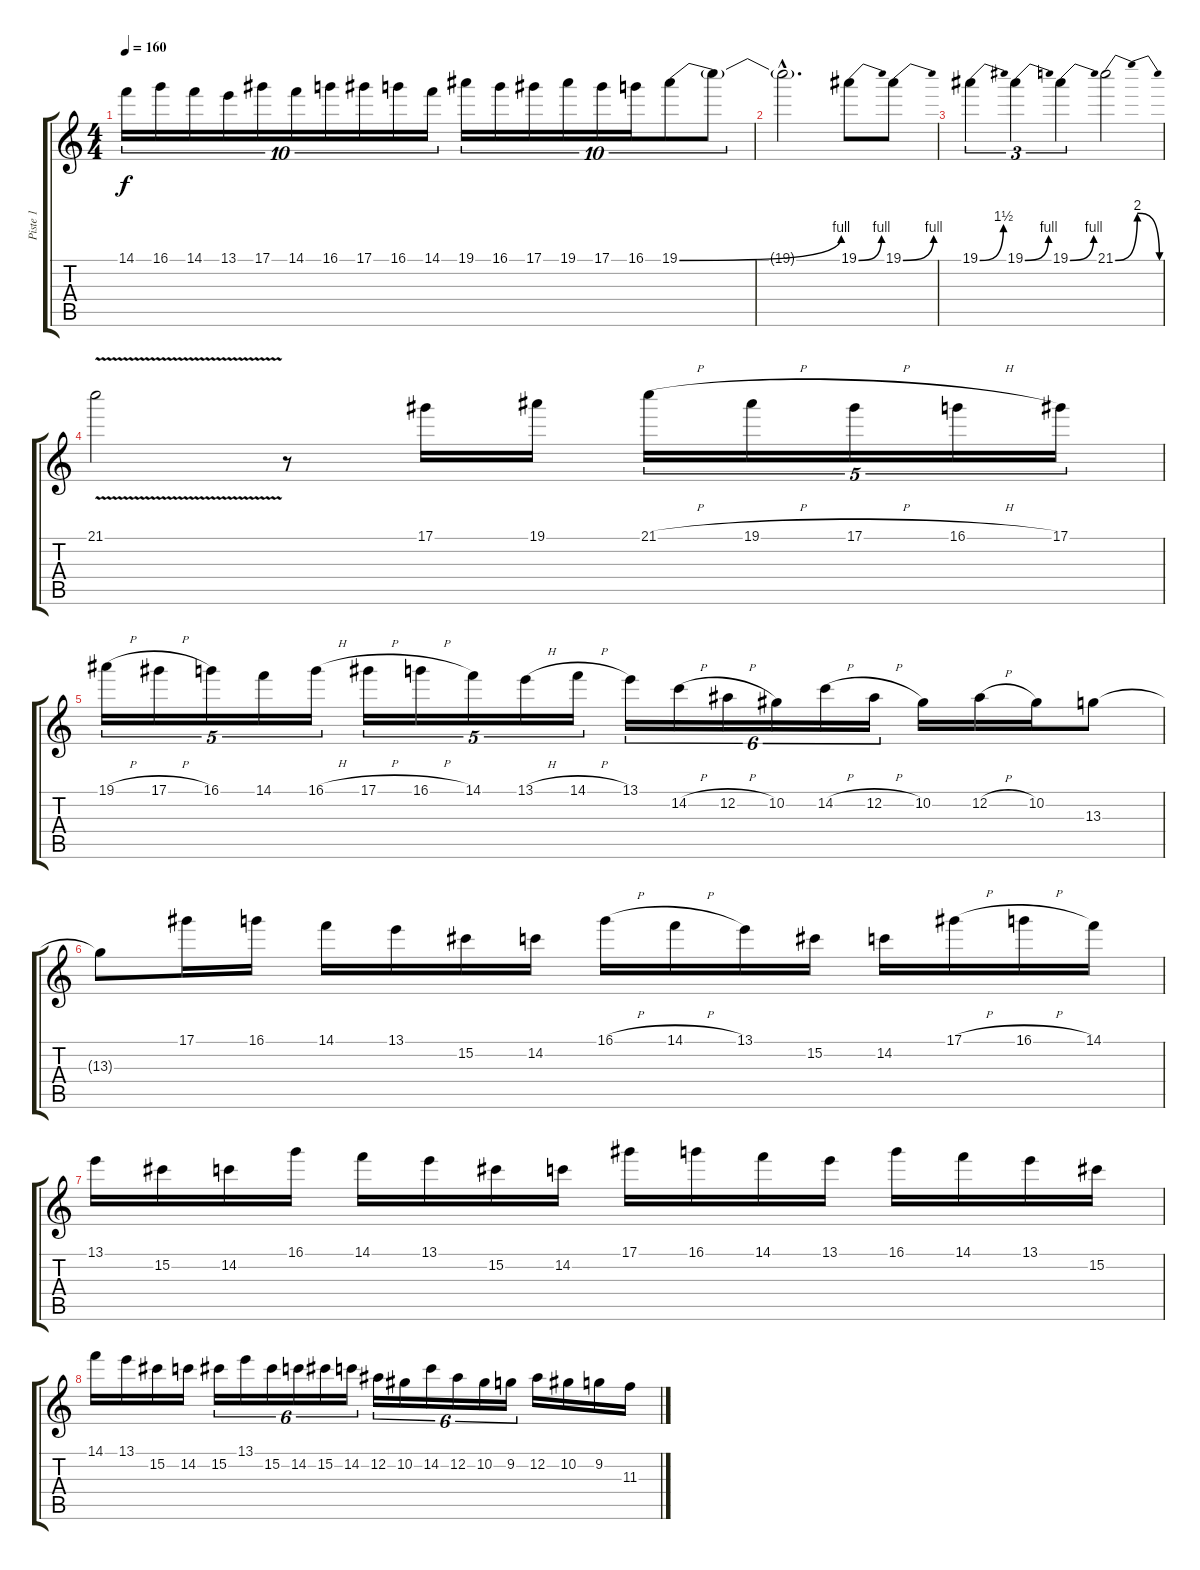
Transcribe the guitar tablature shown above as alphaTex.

\track ("Piste 1" "Piste 1") {instrument distortionguitar}
\staff {score tabs}
\tuning (Eb4 Bb3 Gb3 Db3 Ab2 Eb2) {hide}
\ts (4 4)
\tempo 160
\clef g2
\ks c
14.1.16{tu (10 8) dy f} 16.1.16{tu (10 8)} 14.1.16{tu (10 8)} 13.1.16{tu (10 8)} 17.1.16{tu (10 8)} 14.1.16{tu (10 8)} 16.1.16{tu (10 8)} 17.1.16{tu (10 8)} 16.1.16{tu (10 8)} 14.1.16{tu (10 8)} 19.1.16{tu (10 8)} 16.1.16{tu (10 8)} 17.1.16{tu (10 8)} 19.1.16{tu (10 8)} 17.1.16{tu (10 8)} 16.1.16{tu (10 8)} 19.1{be (bend 0 0 60 4)}.8{tu (10 8)} 19.1{t}.8{tu (10 8)} |
19.1{hac t}.2{d} 19.1{be (bend 0 0 60 4)}.8 19.1{be (bend 0 0 60 4)}.8 |
19.1{be (bend 0 0 60 6)}.4{tu (3 2)} 19.1{be (bend 0 0 60 4)}.4{tu (3 2)} 19.1{be (bend 0 0 60 4)}.4{tu (3 2)} 21.1{be (bendrelease 0 0 15 8 30 8 60 0)}.2 |
21.1{v}.2 r.8 17.1.16 19.1.16 21.1{h}.16{tu (5 4)} 19.1{h}.16{tu (5 4)} 17.1{h}.16{tu (5 4)} 16.1{h}.16{tu (5 4)} 17.1.16{tu (5 4)} |
19.1{h}.16{tu (5 4)} 17.1{h}.16{tu (5 4)} 16.1.16{tu (5 4)} 14.1.16{tu (5 4)} 16.1{h}.16{tu (5 4)} 17.1{h}.16{tu (5 4)} 16.1{h}.16{tu (5 4)} 14.1.16{tu (5 4)} 13.1{h}.16{tu (5 4)} 14.1{h}.16{tu (5 4)} 13.1.16{tu (6 4)} 14.2{h}.16{tu (6 4)} 12.2{h}.16{tu (6 4)} 10.2.16{tu (6 4)} 14.2{h}.16{tu (6 4)} 12.2{h}.16{tu (6 4)} 10.2.16 12.2{h}.16 10.2.16 13.3.8 |
13.3{t}.8 17.1.16 16.1.16 14.1.16 13.1.16 15.2.16 14.2.16 16.1{h}.16 14.1{h}.16 13.1.16 15.2.16 14.2.16 17.1{h}.16 16.1{h}.16 14.1.16 |
13.1.16 15.2.16 14.2.16 16.1.16 14.1.16 13.1.16 15.2.16 14.2.16 17.1.16 16.1.16 14.1.16 13.1.16 16.1.16 14.1.16 13.1.16 15.2.16 |
14.1.16 13.1.16 15.2.16 14.2.16 15.2.16{tu (6 4)} 13.1.16{tu (6 4)} 15.2.16{tu (6 4)} 14.2.16{tu (6 4)} 15.2.16{tu (6 4)} 14.2.16{tu (6 4)} 12.2.16{tu (6 4)} 10.2.16{tu (6 4)} 14.2.16{tu (6 4)} 12.2.16{tu (6 4)} 10.2.16{tu (6 4)} 9.2.16{tu (6 4)} 12.2.16 10.2.16 9.2.16 11.3.16
